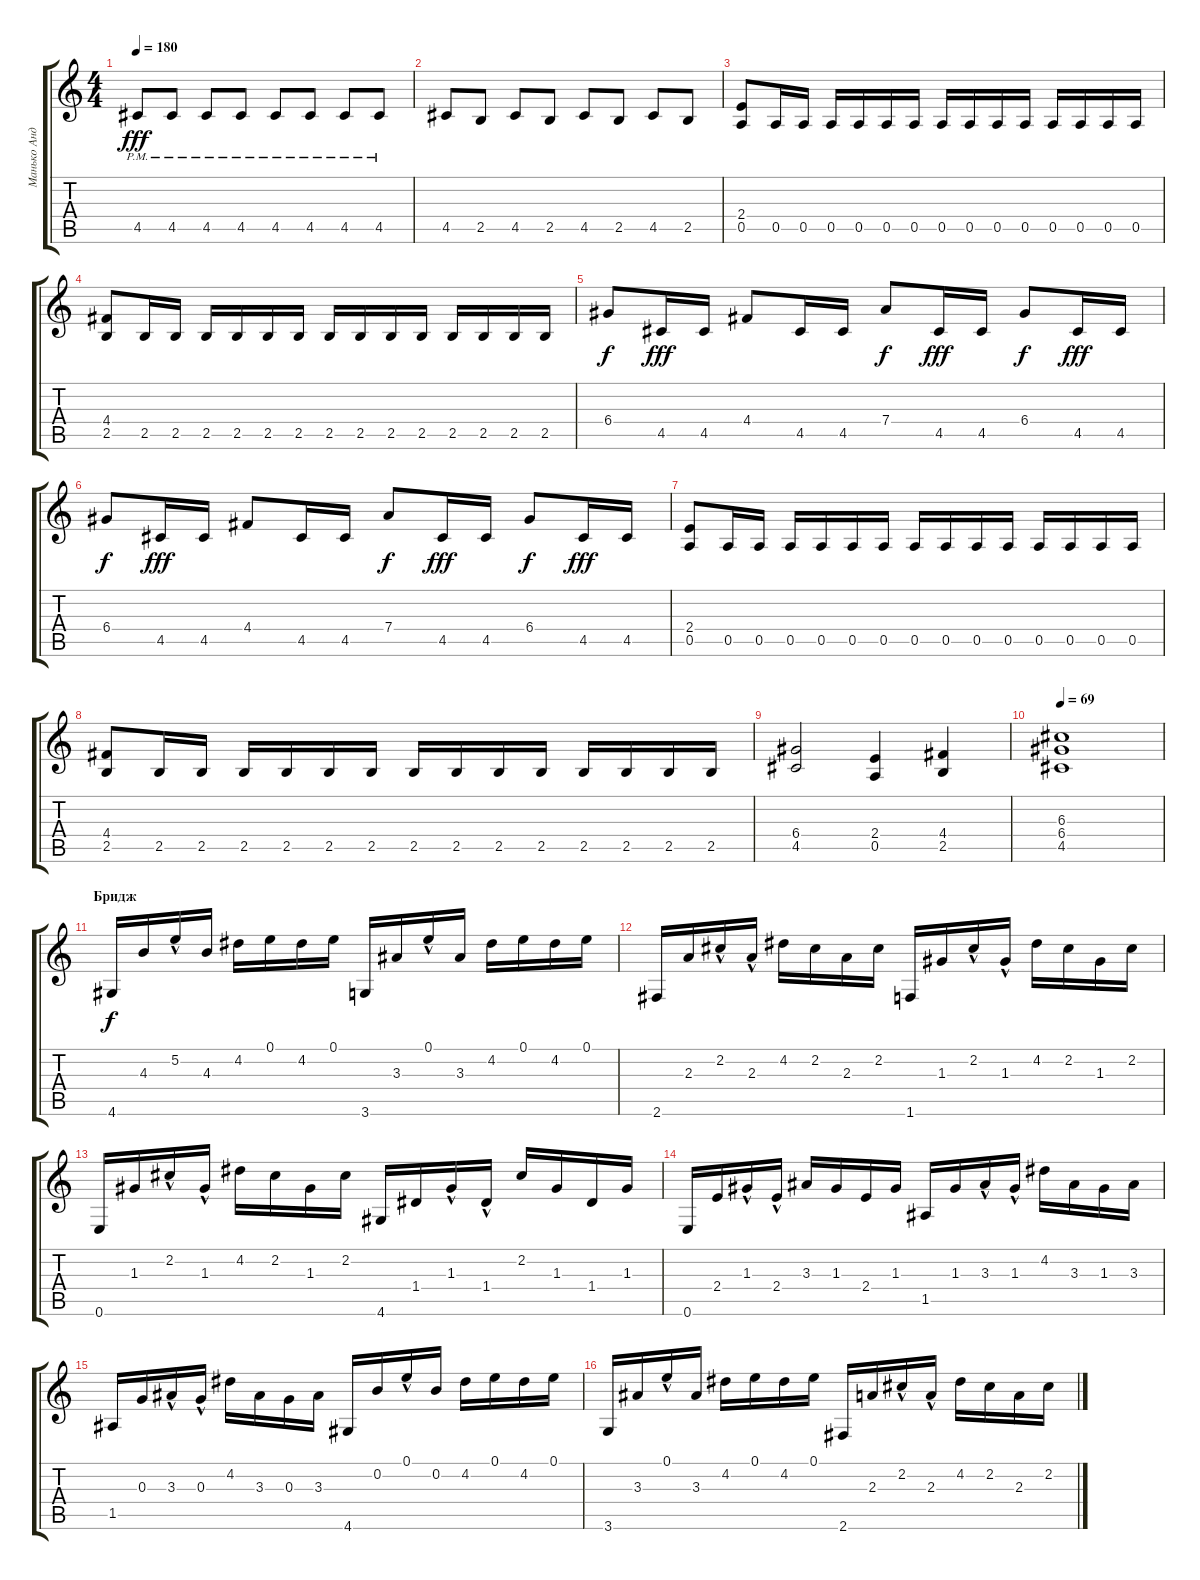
\track ("Манько Андрей" "Манько Анд") {instrument distortionguitar}
\staff {score tabs}
\tuning (E4 B3 G3 D3 A2 E2) {hide}
\ts (4 4)
\tempo 180
\clef g2
\ks c
4.5{pm}.8{dy fff} 4.5{pm}.8 4.5{pm}.8 4.5{pm}.8 4.5{pm}.8 4.5{pm}.8 4.5{pm}.8 4.5{pm}.8 |
4.5.8 2.5.8 4.5.8 2.5.8 4.5.8 2.5.8 4.5.8 2.5.8 |
(2.4 0.5).8 0.5.16 0.5.16 0.5.16 0.5.16 0.5.16 0.5.16 0.5.16 0.5.16 0.5.16 0.5.16 0.5.16 0.5.16 0.5.16 0.5.16 |
(4.4 2.5).8 2.5.16 2.5.16 2.5.16 2.5.16 2.5.16 2.5.16 2.5.16 2.5.16 2.5.16 2.5.16 2.5.16 2.5.16 2.5.16 2.5.16 |
6.4.8{dy f} 4.5.16{dy fff} 4.5.16 4.4.8 4.5.16 4.5.16 7.4.8{dy f} 4.5.16{dy fff} 4.5.16 6.4.8{dy f} 4.5.16{dy fff} 4.5.16 |
6.4.8{dy f} 4.5.16{dy fff} 4.5.16 4.4.8 4.5.16 4.5.16 7.4.8{dy f} 4.5.16{dy fff} 4.5.16 6.4.8{dy f} 4.5.16{dy fff} 4.5.16 |
(2.4 0.5).8 0.5.16 0.5.16 0.5.16 0.5.16 0.5.16 0.5.16 0.5.16 0.5.16 0.5.16 0.5.16 0.5.16 0.5.16 0.5.16 0.5.16 |
(4.4 2.5).8 2.5.16 2.5.16 2.5.16 2.5.16 2.5.16 2.5.16 2.5.16 2.5.16 2.5.16 2.5.16 2.5.16 2.5.16 2.5.16 2.5.16 |
(6.4 4.5).2 (2.4 0.5).4 (4.4 2.5).4 |
\tempo 69
(6.3 6.4 4.5).1 |
\section ("" "Бридж")
4.6.16{dy f instrument acousticguitarsteel} 4.3.16 5.2{hac}.16 4.3.16 4.2.16 0.1.16 4.2.16 0.1.16 3.6.16 3.3.16 0.1{hac}.16 3.3.16 4.2.16 0.1.16 4.2.16 0.1.16 |
2.6.16 2.3.16 2.2{hac}.16 2.3{hac}.16 4.2.16 2.2.16 2.3.16 2.2.16 1.6.16 1.3.16 2.2{hac}.16 1.3{hac}.16 4.2.16 2.2.16 1.3.16 2.2.16 |
0.6.16 1.3.16 2.2{hac}.16 1.3{hac}.16 4.2.16 2.2.16 1.3.16 2.2.16 4.6.16 1.4.16 1.3{hac}.16 1.4{hac}.16 2.2.16 1.3.16 1.4.16 1.3.16 |
0.6.16 2.4.16 1.3{hac}.16 2.4{hac}.16 3.3.16 1.3.16 2.4.16 1.3.16 1.5.16 1.3.16 3.3{hac}.16 1.3{hac}.16 4.2.16 3.3.16 1.3.16 3.3.16 |
1.5.16 0.3.16 3.3{hac}.16 0.3{hac}.16 4.2.16 3.3.16 0.3.16 3.3.16 4.6.16 0.2.16 0.1{hac}.16 0.2.16 4.2.16 0.1.16 4.2.16 0.1.16 |
3.6.16 3.3.16 0.1{hac}.16 3.3.16 4.2.16 0.1.16 4.2.16 0.1.16 2.6.16 2.3.16 2.2{hac}.16 2.3{hac}.16 4.2.16 2.2.16 2.3.16 2.2.16
